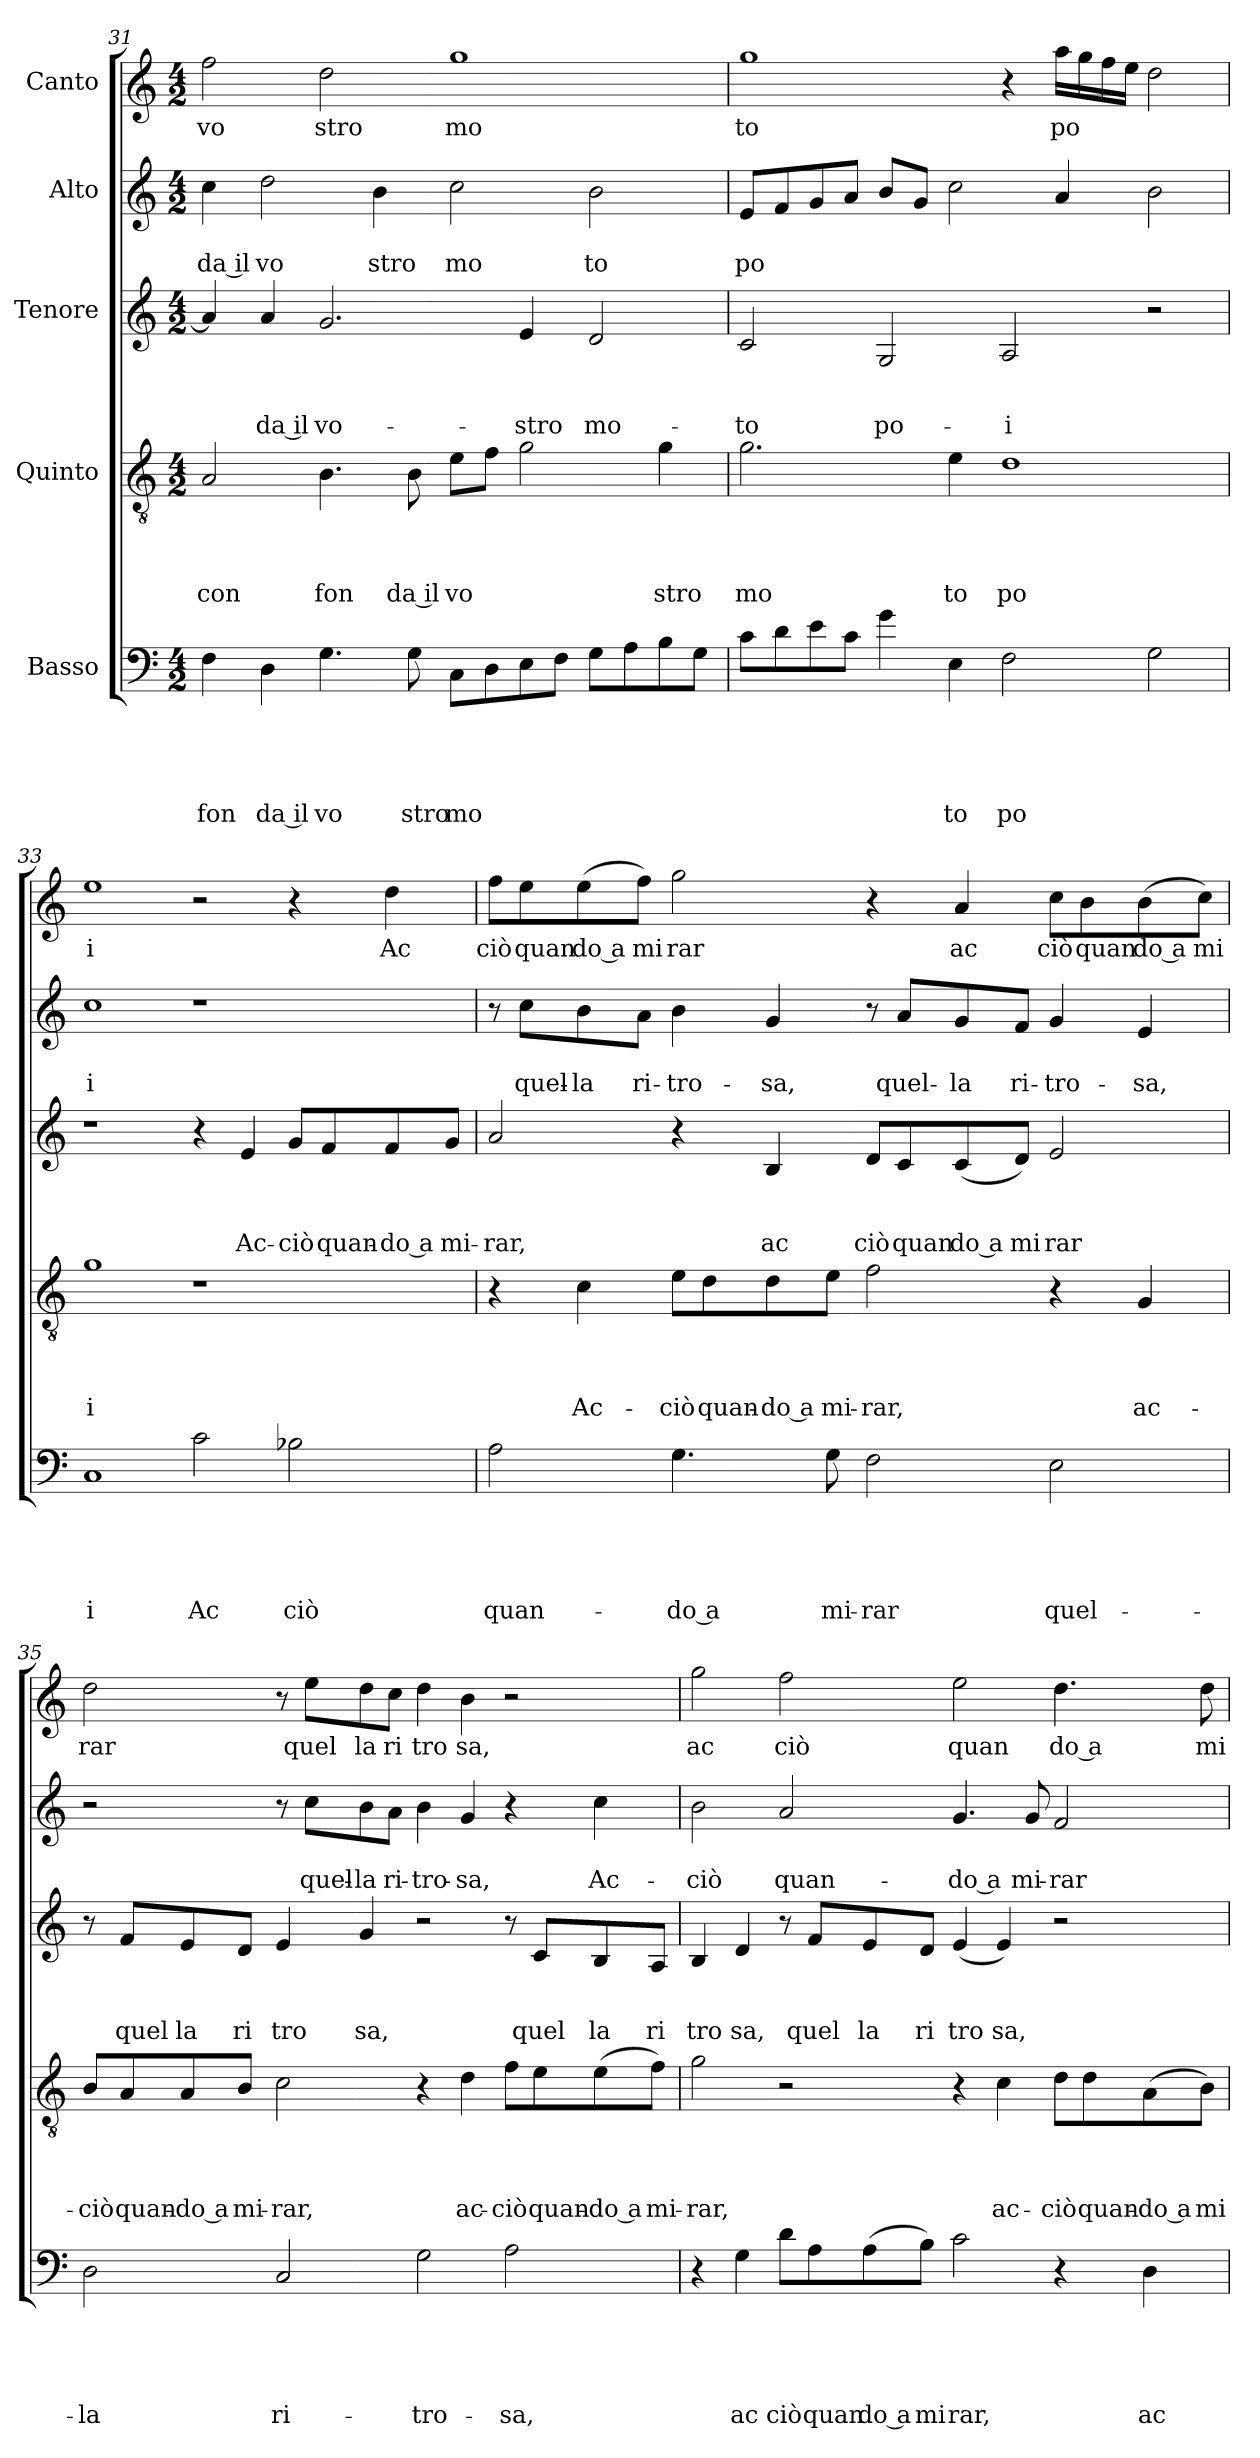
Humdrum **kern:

**kern	**text	**text	**text	**text	**text	**kern	**text	**text	**text	**text	**kern	**text	**text	**text	**kern	**text	**text	**kern	**text
*part5	*part5	*part5	*part5	*part5	*part5	*part4	*part4	*part4	*part4	*part4	*part3	*part3	*part3	*part3	*part2	*part2	*part2	*part1	*part1
*staff5	*staff5	*staff5	*staff5	*staff5	*staff5	*staff4	*staff4	*staff4	*staff4	*staff4	*staff3	*staff3	*staff3	*staff3	*staff2	*staff2	*staff2	*staff1	*staff1
*I"Basso	*	*	*	*	*	*I"Quinto	*	*	*	*	*I"Tenore	*	*	*	*I"Alto	*	*	*I"Canto	*
*clefF4	*	*	*	*	*	*clefGv2	*	*	*	*	*clefG2	*	*	*	*clefG2	*	*	*clefG2	*
*k[]	*	*	*	*	*	*k[]	*	*	*	*	*k[]	*	*	*	*k[]	*	*	*k[]	*
*C:	*	*	*	*	*	*C:	*	*	*	*	*C:	*	*	*	*C:	*	*	*C:	*
*M4/2	*	*	*	*	*	*M4/2	*	*	*	*	*M4/2	*	*	*	*M4/2	*	*	*M4/2	*
=31	=31	=31	=31	=31	=31	=31	=31	=31	=31	=31	=31	=31	=31	=31	=31	=31	=31	=31	=31
!	!	!	!	!	!LO:LY:b	!	!	!	!	!LO:LY:b	!	!	!	!	!	!	!LO:LY:b:rj	!	!LO:LY:b
4F\	.	.	.	.	fon	2A/	.	.	.	con	4a/]	.	.	.	4cc\	.	da il	2ff\	vo
!	!	!	!	!	!LO:LY:b:rj	!	!	!	!	!	!	!	!	!LO:LY:b:rj	!	!	!LO:LY:b	!	!
4D\	.	.	.	.	da il	.	.	.	.	.	4a/	.	.	-da il	2dd\	.	vo	.	.
!	!	!	!	!	!LO:LY:b	!	!	!	!	!LO:LY:b	!	!	!	!LO:LY:b	!	!	!	!	!LO:LY:b
4.G\	.	.	.	.	vo	4.B\	.	.	.	fon	2.g/	.	.	vo-	.	.	.	2dd\	stro
!	!	!	!	!	!	!	!	!	!	!	!	!	!	!	!	!	!LO:LY:b	!	!
.	.	.	.	.	.	.	.	.	.	.	.	.	.	.	4b\	.	stro	.	.
!	!	!	!	!	!LO:LY:b	!	!	!	!	!LO:LY:b:rj	!	!	!	!	!	!	!	!	!
8G\	.	.	.	.	stro	8B\	.	.	.	da il	.	.	.	.	.	.	.	.	.
!	!	!	!	!	!LO:LY:b	!	!	!	!	!LO:LY:b	!	!	!	!	!	!	!LO:LY:b	!	!LO:LY:b
8C\L	.	.	.	.	mo	8e\L	.	.	.	vo	.	.	.	.	2cc\	.	mo	1gg	mo
8D\	.	.	.	.	.	8f\J	.	.	.	.	.	.	.	.	.	.	.	.	.
!	!	!	!	!	!	!	!	!	!	!	!	!	!	!LO:LY:b	!	!	!	!	!
8E\	.	.	.	.	.	2g\	.	.	.	.	4e/	.	.	-stro	.	.	.	.	.
8F\J	.	.	.	.	.	.	.	.	.	.	.	.	.	.	.	.	.	.	.
!	!	!	!	!	!	!	!	!	!	!	!	!	!	!LO:LY:b	!	!	!LO:LY:b	!	!
8G\L	.	.	.	.	.	.	.	.	.	.	2d/	.	.	mo-	2b\	.	to	.	.
8A\	.	.	.	.	.	.	.	.	.	.	.	.	.	.	.	.	.	.	.
!	!	!	!	!	!	!	!	!	!	!LO:LY:b	!	!	!	!	!	!	!	!	!
8B\	.	.	.	.	.	4g\	.	.	.	stro	.	.	.	.	.	.	.	.	.
8G\J	.	.	.	.	.	.	.	.	.	.	.	.	.	.	.	.	.	.	.
=32	=32	=32	=32	=32	=32	=32	=32	=32	=32	=32	=32	=32	=32	=32	=32	=32	=32	=32	=32
!	!	!	!	!	!	!	!	!	!	!LO:LY:b	!	!	!	!LO:LY:b	!	!	!LO:LY:b	!	!LO:LY:b
8c\L	.	.	.	.	.	2.g\	.	.	.	mo	2c/	.	.	-to	8e/L	.	po	1gg	to
8d\	.	.	.	.	.	.	.	.	.	.	.	.	.	.	8f/	.	.	.	.
8e\	.	.	.	.	.	.	.	.	.	.	.	.	.	.	8g/	.	.	.	.
8c\J	.	.	.	.	.	.	.	.	.	.	.	.	.	.	8a/J	.	.	.	.
!	!	!	!	!	!	!	!	!	!	!	!	!	!	!LO:LY:b	!	!	!	!	!
4g\	.	.	.	.	.	.	.	.	.	.	2G/	.	.	po-	8b/L	.	.	.	.
.	.	.	.	.	.	.	.	.	.	.	.	.	.	.	8g/J	.	.	.	.
!	!	!	!	!	!LO:LY:b	!	!	!	!	!LO:LY:b	!	!	!	!	!	!	!	!	!
4E\	.	.	.	.	to	4e\	.	.	.	to	.	.	.	.	2cc\	.	.	.	.
!	!	!	!	!	!LO:LY:b	!	!	!	!	!LO:LY:b	!	!	!	!LO:LY:b	!	!	!	!	!
2F\	.	.	.	.	po	1d	.	.	.	po	2A/	.	.	-i	.	.	.	4r	.
!	!	!	!	!	!	!	!	!	!	!	!	!	!	!	!	!	!	!	!LO:LY:b
.	.	.	.	.	.	.	.	.	.	.	.	.	.	.	4a/	.	.	16aa\LL	po
.	.	.	.	.	.	.	.	.	.	.	.	.	.	.	.	.	.	16gg\	.
.	.	.	.	.	.	.	.	.	.	.	.	.	.	.	.	.	.	16ff\	.
.	.	.	.	.	.	.	.	.	.	.	.	.	.	.	.	.	.	16ee\JJ	.
2G\	.	.	.	.	.	.	.	.	.	.	2r	.	.	.	2b\	.	.	2dd\	.
=33	=33	=33	=33	=33	=33	=33	=33	=33	=33	=33	=33	=33	=33	=33	=33	=33	=33	=33	=33
!	!	!	!	!	!LO:LY:b	!	!	!	!	!LO:LY:b	!	!	!	!	!	!	!LO:LY:b	!	!LO:LY:b
1C	.	.	.	.	i	1g	.	.	.	i	1r	.	.	.	1cc	.	i	1ee	i
!	!	!	!	!	!LO:LY:b	!	!	!	!	!	!	!	!	!	!	!	!	!	!
2c\	.	.	.	.	Ac	1r	.	.	.	.	4r	.	.	.	1r	.	.	2r	.
!	!	!	!	!	!	!	!	!	!	!	!	!	!	!LO:LY:b	!	!	!	!	!
.	.	.	.	.	.	.	.	.	.	.	4e/	.	.	Ac-	.	.	.	.	.
!	!	!	!	!	!LO:LY:b	!	!	!	!	!	!	!	!	!LO:LY:b	!	!	!	!	!
2B-X\	.	.	.	.	ciò	.	.	.	.	.	8g/L	.	.	-ciò	.	.	.	4r	.
!	!	!	!	!	!	!	!	!	!	!	!	!	!	!LO:LY:b	!	!	!	!	!
.	.	.	.	.	.	.	.	.	.	.	8f/	.	.	quan-	.	.	.	.	.
!	!	!	!	!	!	!	!	!	!	!	!	!	!	!LO:LY:b:rj	!	!	!	!	!LO:LY:b
.	.	.	.	.	.	.	.	.	.	.	8f/	.	.	-do a	.	.	.	4dd\	Ac
!	!	!	!	!	!	!	!	!	!	!	!	!	!	!LO:LY:b	!	!	!	!	!
.	.	.	.	.	.	.	.	.	.	.	8g/J	.	.	mi-	.	.	.	.	.
!!LO:LB:g=z
=34	=34	=34	=34	=34	=34	=34	=34	=34	=34	=34	=34	=34	=34	=34	=34	=34	=34	=34	=34
!	!	!	!	!	!LO:LY:b	!	!	!	!	!	!	!	!	!LO:LY:b	!	!	!	!	!LO:LY:b
2A\	.	.	.	.	quan-	4r	.	.	.	.	2a/	.	.	-rar,	8r	.	.	8ff\L	ciò
!	!	!	!	!	!	!	!	!	!	!	!	!	!	!	!	!	!LO:LY:b	!	!LO:LY:b
.	.	.	.	.	.	.	.	.	.	.	.	.	.	.	8cc\L	.	quel-	8ee\	quan
!	!	!	!	!	!	!	!	!	!	!LO:LY:b	!	!	!	!	!	!	!LO:LY:b	!	!LO:LY:b:rj
.	.	.	.	.	.	4c\	.	.	.	Ac-	.	.	.	.	8b\	.	-la	(<8ee\	do a
!	!	!	!	!	!	!	!	!	!	!	!	!	!	!	!	!	!LO:LY:b	!	!LO:LY:b
.	.	.	.	.	.	.	.	.	.	.	.	.	.	.	8a\J	.	ri-	8ff\J)	mi
!	!	!	!	!	!LO:LY:b:rj	!	!	!	!	!LO:LY:b	!	!	!	!	!	!	!LO:LY:b	!	!LO:LY:b
4.G\	.	.	.	.	-do a	8e\L	.	.	.	-ciò	4r	.	.	.	4b\	.	-tro-	2gg\	rar
!	!	!	!	!	!	!	!	!	!	!LO:LY:b	!	!	!	!	!	!	!	!	!
.	.	.	.	.	.	8d\	.	.	.	quan-	.	.	.	.	.	.	.	.	.
!	!	!	!	!	!	!	!	!	!	!LO:LY:b:rj	!	!	!	!LO:LY:b	!	!	!LO:LY:b	!	!
.	.	.	.	.	.	8d\	.	.	.	-do a	4B/	.	.	ac	4g/	.	-sa,	.	.
!	!	!	!	!	!LO:LY:b	!	!	!	!	!LO:LY:b	!	!	!	!	!	!	!	!	!
8G\	.	.	.	.	mi-	8e\J	.	.	.	mi-	.	.	.	.	.	.	.	.	.
!	!	!	!	!	!LO:LY:b	!	!	!	!	!LO:LY:b	!	!	!	!LO:LY:b	!	!	!	!	!
2F\	.	.	.	.	-rar	2f\	.	.	.	-rar,	8d/L	.	.	ciò	8r	.	.	4r	.
!	!	!	!	!	!	!	!	!	!	!	!	!	!	!LO:LY:b	!	!	!LO:LY:b	!	!
.	.	.	.	.	.	.	.	.	.	.	8c/	.	.	quan	8a/L	.	quel-	.	.
!	!	!	!	!	!	!	!	!	!	!	!	!	!	!LO:LY:b:rj	!	!	!LO:LY:b	!	!LO:LY:b
.	.	.	.	.	.	.	.	.	.	.	(<8c/	.	.	do a	8g/	.	-la	4a/	ac
!	!	!	!	!	!	!	!	!	!	!	!	!	!	!LO:LY:b	!	!	!LO:LY:b	!	!
.	.	.	.	.	.	.	.	.	.	.	8d/J)	.	.	mi	8f/J	.	ri-	.	.
!	!	!	!	!	!LO:LY:b	!	!	!	!	!	!	!	!	!LO:LY:b	!	!	!LO:LY:b	!	!LO:LY:b
2E\	.	.	.	.	quel-	4r	.	.	.	.	2e/	.	.	rar	4g/	.	-tro-	8cc\L	ciò
!	!	!	!	!	!	!	!	!	!	!	!	!	!	!	!	!	!	!	!LO:LY:b
.	.	.	.	.	.	.	.	.	.	.	.	.	.	.	.	.	.	8b\	quan
!	!	!	!	!	!	!	!	!	!	!LO:LY:b	!	!	!	!	!	!	!LO:LY:b	!	!LO:LY:b:rj
.	.	.	.	.	.	4G/	.	.	.	ac-	.	.	.	.	4e/	.	-sa,	(<8b\	do a
!	!	!	!	!	!	!	!	!	!	!	!	!	!	!	!	!	!	!	!LO:LY:b
.	.	.	.	.	.	.	.	.	.	.	.	.	.	.	.	.	.	8cc\J)	mi
=35	=35	=35	=35	=35	=35	=35	=35	=35	=35	=35	=35	=35	=35	=35	=35	=35	=35	=35	=35
!	!	!	!	!	!LO:LY:b	!	!	!	!	!LO:LY:b	!	!	!	!	!	!	!	!	!LO:LY:b
2D\	.	.	.	.	-la	8B/L	.	.	.	-ciò	8r	.	.	.	2r	.	.	2dd\	rar
!	!	!	!	!	!	!	!	!	!	!LO:LY:b	!	!	!	!LO:LY:b	!	!	!	!	!
.	.	.	.	.	.	8A/	.	.	.	quan-	8f/L	.	.	quel	.	.	.	.	.
!	!	!	!	!	!	!	!	!	!	!LO:LY:b:rj	!	!	!	!LO:LY:b	!	!	!	!	!
.	.	.	.	.	.	8A/	.	.	.	-do a	8e/	.	.	la	.	.	.	.	.
!	!	!	!	!	!	!	!	!	!	!LO:LY:b	!	!	!	!LO:LY:b	!	!	!	!	!
.	.	.	.	.	.	8B/J	.	.	.	mi-	8d/J	.	.	ri	.	.	.	.	.
!	!	!	!	!	!LO:LY:b	!	!	!	!	!LO:LY:b	!	!	!	!LO:LY:b	!	!	!	!	!
2C/	.	.	.	.	ri-	2c\	.	.	.	-rar,	4e/	.	.	tro	8r	.	.	8r	.
!	!	!	!	!	!	!	!	!	!	!	!	!	!	!	!	!	!LO:LY:b	!	!LO:LY:b
.	.	.	.	.	.	.	.	.	.	.	.	.	.	.	8cc\L	.	quel-	8ee\L	quel
!	!	!	!	!	!	!	!	!	!	!	!	!	!	!LO:LY:b	!	!	!LO:LY:b	!	!LO:LY:b
.	.	.	.	.	.	.	.	.	.	.	4g/	.	.	sa,	8b\	.	-la	8dd\	la
!	!	!	!	!	!	!	!	!	!	!	!	!	!	!	!	!	!LO:LY:b	!	!LO:LY:b
.	.	.	.	.	.	.	.	.	.	.	.	.	.	.	8a\J	.	ri-	8cc\J	ri
!	!	!	!	!	!LO:LY:b	!	!	!	!	!	!	!	!	!	!	!	!LO:LY:b	!	!LO:LY:b
2G\	.	.	.	.	-tro-	4r	.	.	.	.	2r	.	.	.	4b\	.	-tro-	4dd\	tro
!	!	!	!	!	!	!	!	!	!	!LO:LY:b	!	!	!	!	!	!	!LO:LY:b	!	!LO:LY:b
.	.	.	.	.	.	4d\	.	.	.	ac-	.	.	.	.	4g/	.	-sa,	4b\	sa,
!	!	!	!	!	!LO:LY:b	!	!	!	!	!LO:LY:b	!	!	!	!	!	!	!	!	!
2A\	.	.	.	.	-sa,	8f\L	.	.	.	-ciò	8r	.	.	.	4r	.	.	2r	.
!	!	!	!	!	!	!	!	!	!	!LO:LY:b	!	!	!	!LO:LY:b	!	!	!	!	!
.	.	.	.	.	.	8e\	.	.	.	quan-	8c/L	.	.	quel	.	.	.	.	.
!	!	!	!	!	!	!	!	!	!	!LO:LY:b:rj	!	!	!	!LO:LY:b	!	!	!LO:LY:b	!	!
.	.	.	.	.	.	(<8e\	.	.	.	-do a	8B/	.	.	la	4cc\	.	Ac-	.	.
!	!	!	!	!	!	!	!	!	!	!LO:LY:b	!	!	!	!LO:LY:b	!	!	!	!	!
.	.	.	.	.	.	8f\J)	.	.	.	mi-	8A/J	.	.	ri	.	.	.	.	.
!!LO:PB:g=z
=36	=36	=36	=36	=36	=36	=36	=36	=36	=36	=36	=36	=36	=36	=36	=36	=36	=36	=36	=36
!	!	!	!	!	!	!	!	!	!	!LO:LY:b	!	!	!	!LO:LY:b	!	!	!LO:LY:b	!	!LO:LY:b
4r	.	.	.	.	.	2g\	.	.	.	-rar,	4B/	.	.	tro	2b\	.	-ciò	2gg\	ac
!	!	!	!	!	!LO:LY:b	!	!	!	!	!	!	!	!	!LO:LY:b	!	!	!	!	!
4G\	.	.	.	.	ac	.	.	.	.	.	4d/	.	.	sa,	.	.	.	.	.
!	!	!	!	!	!LO:LY:b	!	!	!	!	!	!	!	!	!	!	!	!LO:LY:b	!	!LO:LY:b
8d\L	.	.	.	.	ciò	2r	.	.	.	.	8r	.	.	.	2a/	.	quan-	2ff\	ciò
!	!	!	!	!	!LO:LY:b	!	!	!	!	!	!	!	!	!LO:LY:b	!	!	!	!	!
8A\	.	.	.	.	quan	.	.	.	.	.	8f/L	.	.	quel	.	.	.	.	.
!	!	!	!	!	!LO:LY:b:rj	!	!	!	!	!	!	!	!	!LO:LY:b	!	!	!	!	!
(<8A\	.	.	.	.	do a	.	.	.	.	.	8e/	.	.	la	.	.	.	.	.
!	!	!	!	!	!LO:LY:b	!	!	!	!	!	!	!	!	!LO:LY:b	!	!	!	!	!
8B\J)	.	.	.	.	mi	.	.	.	.	.	8d/J	.	.	ri	.	.	.	.	.
!	!	!	!	!	!LO:LY:b	!	!	!	!	!	!	!	!	!LO:LY:b	!	!	!LO:LY:b:rj	!	!LO:LY:b
2c\	.	.	.	.	rar,	4r	.	.	.	.	(4e/	.	.	tro	4.g/	.	-do a	2ee\	quan
!	!	!	!	!	!	!	!	!	!	!LO:LY:b	!	!	!	!LO:LY:b	!	!	!	!	!
.	.	.	.	.	.	4c\	.	.	.	ac-	4e/)	.	.	sa,	.	.	.	.	.
!	!	!	!	!	!	!	!	!	!	!	!	!	!	!	!	!	!LO:LY:b	!	!
.	.	.	.	.	.	.	.	.	.	.	.	.	.	.	8g/	.	mi-	.	.
!	!	!	!	!	!	!	!	!	!	!LO:LY:b	!	!	!	!	!	!	!LO:LY:b	!	!LO:LY:b:rj
4r	.	.	.	.	.	8d\L	.	.	.	-ciò	2r	.	.	.	2f/	.	-rar	4.dd\	do a
!	!	!	!	!	!	!	!	!	!	!LO:LY:b	!	!	!	!	!	!	!	!	!
.	.	.	.	.	.	8d\	.	.	.	quan-	.	.	.	.	.	.	.	.	.
!	!	!	!	!	!LO:LY:b	!	!	!	!	!LO:LY:b:rj	!	!	!	!	!	!	!	!	!
4D\	.	.	.	.	ac	(<8A\	.	.	.	-do a	.	.	.	.	.	.	.	.	.
!	!	!	!	!	!	!	!	!	!	!LO:LY:b	!	!	!	!	!	!	!	!	!LO:LY:b
.	.	.	.	.	.	8B\J)	.	.	.	mi-	.	.	.	.	.	.	.	8dd\	mi
=	=	=	=	=	=	=	=	=	=	=	=	=	=	=	=	=	=	=	=
*-	*-	*-	*-	*-	*-	*-	*-	*-	*-	*-	*-	*-	*-	*-	*-	*-	*-	*-	*-
